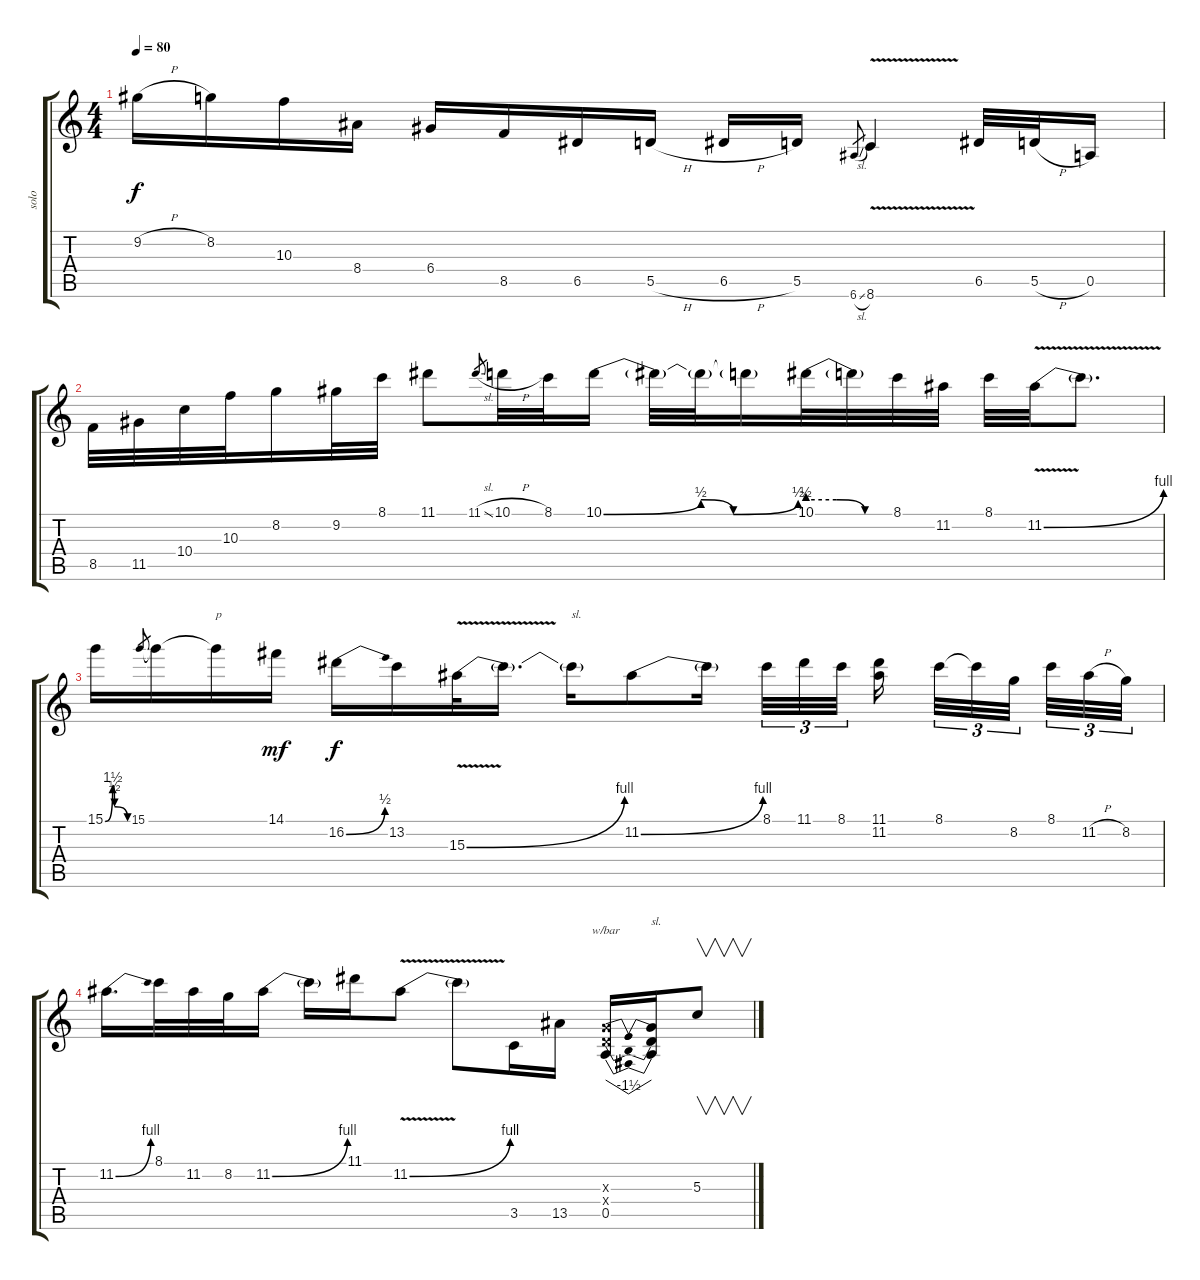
\track ("solo" "solo") {instrument distortionguitar}
\staff {score tabs}
\tuning (E4 B3 G3 D3 A2 E2) {hide}
\ts (4 4)
\tempo 80
\clef g2
\ks c
9.2{h}.16{dy f instrument distortionguitar} 8.2.16 10.3.16 8.4.16 6.4.16 8.5.16 6.5.16 5.5{h}.16 6.5{h}.16 5.5.16 6.6{sl}.8{gr} 8.6{v}.4 6.5.32 5.5{h}.32 0.5.16 |
8.5.32 11.5.32 10.4.32 10.3.32 8.2.16 9.2.32 8.1.32 11.1.8 11.1{sl}.8{gr} 10.1{h}.32 8.1.32 10.1{be (custom 0 0 30 2 40 0 60 2)}.16 10.1{t}.32 10.1{t}.32 10.1{t}.16 10.1{be (custom 0 2 20 2 40 0 60 0)}.32 10.1{t}.32 8.1.32 11.2.32 8.1.32 11.2{be (bend 0 0 60 4) v}.32 11.2{t}.8{d} |
15.1{be (custom 0 0 20 6 25 2 60 0)}.16 15.1.8{gr} 15.1{t}.16 15.1{t}.16{txt "p"} 14.1.16{dy mf} 16.2{be (bend 0 0 60 2)}.16{dy f} 13.2.16 15.3{be (bend 0 0 60 4) v}.32 15.3{t}.16{d} 15.3{t}.16{txt "sl."} 11.2{be (bend 0 0 60 4)}.8 11.2{t}.16 8.1.32{tu (3 2)} 11.1.32{tu (3 2)} 8.1.32{tu (3 2) beam splitsecondary} (11.1 11.2).16{beam splitsecondary} 8.1.32{tu (3 2)} 8.1{t}.32{tu (3 2)} 8.2.32{tu (3 2) beam splitsecondary} 8.1.32{tu (3 2)} 11.2{h}.32{tu (3 2)} 8.2.32{tu (3 2)} |
11.2{be (bend 0 0 60 4)}.16{d} 8.1.32 11.2.32 8.2.32 11.2{be (bend 0 0 60 4)}.16 11.2{t}.16 11.1.16 11.2{be (bend 0 0 60 4) v}.8 11.2{t}.8 3.5.16 13.5.16 (0.3{x} 0.4{x} 0.5).16{tbe (dip default 0 0 30 -6 60 0)} (0.3{t} 0.4{t} 0.5{t}).16{txt "sl."} 5.3.8{v}
